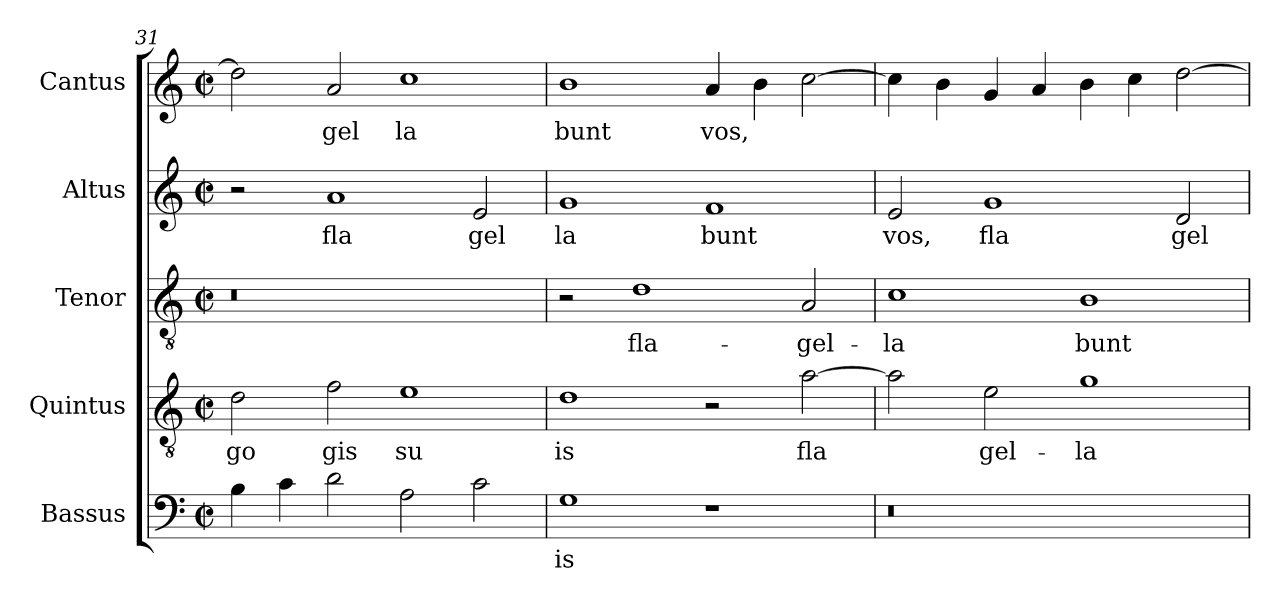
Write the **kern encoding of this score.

**kern	**text	**kern	**text	**kern	**text	**kern	**text	**kern	**text
*part5	*part5	*part4	*part4	*part3	*part3	*part2	*part2	*part1	*part1
*staff5	*staff5	*staff4	*staff4	*staff3	*staff3	*staff2	*staff2	*staff1	*staff1
*I"Bassus	*	*I"Quintus	*	*I"Tenor	*	*I"Altus	*	*I"Cantus	*
*clefF4	*	*clefGv2	*	*clefGv2	*	*clefG2	*	*clefG2	*
*M2/2	*	*M2/2	*	*M2/2	*	*M2/2	*	*M2/2	*
*met(c|)	*	*met(c|)	*	*met(c|)	*	*met(c|)	*	*met(c|)	*
=31	=31	=31	=31	=31	=31	=31	=31	=31	=31
!	!	!	!LO:LY:b:cj	!	!	!	!	!	!
4B\	.	2d\	go	0r	.	2r	.	2dd\]	.
4c\	.	.	.	.	.	.	.	.	.
!	!	!	!LO:LY:b:cj	!	!	!	!LO:LY:b:cj	!	!LO:LY:b:cj
2d\	.	2f\	gis	.	.	1a	fla	2a/	gel
!	!	!	!LO:LY:b:cj	!	!	!	!	!	!LO:LY:b:cj
2A\	.	1e	su	.	.	.	.	1cc	la
!	!	!	!	!	!	!	!LO:LY:b:cj	!	!
2c\	.	.	.	.	.	2e/	gel	.	.
=32	=32	=32	=32	=32	=32	=32	=32	=32	=32
!	!LO:LY:b:cj	!	!LO:LY:b:cj	!	!	!	!LO:LY:b:cj	!	!LO:LY:b:cj
1G	-is	1d	is	2r	.	1g	la	1b	bunt
!	!	!	!	!	!LO:LY:b:cj	!	!	!	!
.	.	.	.	1d	fla-	.	.	.	.
!	!	!	!	!	!	!	!LO:LY:b:cj	!	!LO:LY:b
1r	.	2r	.	.	.	1f	bunt	4a/	vos,
.	.	.	.	.	.	.	.	4b\	.
!	!	!	!LO:LY:b:cj	!	!LO:LY:b:cj	!	!	!	!
.	.	[>2a\	fla	2A/	-gel-	.	.	[<2cc\	.
!!LO:LB:g=z
=33	=33	=33	=33	=33	=33	=33	=33	=33	=33
!	!	!	!	!	!LO:LY:b:cj	!	!LO:LY:b:cj	!	!
0r	.	2a\]	.	1c	-la	2e/	vos,	4cc\]	.
.	.	.	.	.	.	.	.	4b\	.
!	!	!	!LO:LY:b:cj	!	!	!	!LO:LY:b:cj	!	!
.	.	2e\	gel-	.	.	1g	fla	4g/	.
.	.	.	.	.	.	.	.	4a/	.
!	!	!	!LO:LY:b:cj	!	!LO:LY:b:cj	!	!	!	!
.	.	1g	-la-	1B	bunt	.	.	4b\	.
.	.	.	.	.	.	.	.	4cc\	.
!	!	!	!	!	!	!	!LO:LY:b:cj	!	!
.	.	.	.	.	.	2d/	gel	[>2dd\	.
=	=	=	=	=	=	=	=	=	=
*-	*-	*-	*-	*-	*-	*-	*-	*-	*-
